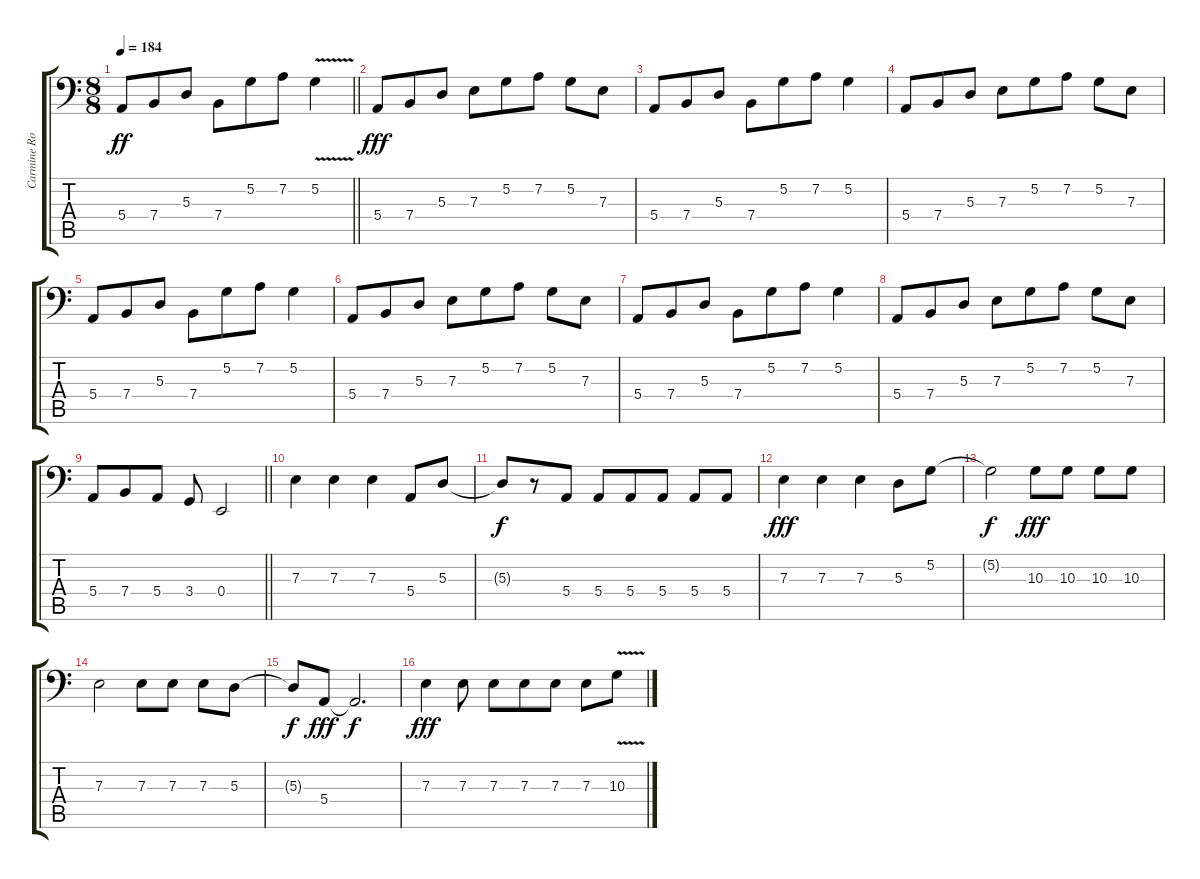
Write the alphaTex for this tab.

\track ("Carmine Rojas Bass" "Carmine Ro") {instrument electricbassfinger}
\staff {score tabs}
\tuning (G2 D2 A1 E1 B0 G0) {hide}
\ts (8 8)
\tempo 184
\clef f4
\barLineRight lightlight
\ks c
5.4.8{dy ff} 7.4.8 5.3.8 7.4.8 5.2.8 7.2.8 5.2{v}.4 |
5.4.8{dy fff} 7.4.8 5.3.8 7.3.8 5.2.8 7.2.8 5.2.8 7.3.8 |
5.4.8 7.4.8 5.3.8 7.4.8 5.2.8 7.2.8 5.2.4 |
5.4.8 7.4.8 5.3.8 7.3.8 5.2.8 7.2.8 5.2.8 7.3.8 |
5.4.8 7.4.8 5.3.8 7.4.8 5.2.8 7.2.8 5.2.4 |
5.4.8 7.4.8 5.3.8 7.3.8 5.2.8 7.2.8 5.2.8 7.3.8 |
5.4.8 7.4.8 5.3.8 7.4.8 5.2.8 7.2.8 5.2.4 |
5.4.8 7.4.8 5.3.8 7.3.8 5.2.8 7.2.8 5.2.8 7.3.8 |
\barLineRight lightlight
5.4.8 7.4.8 5.4.8 3.4.8 0.4.2 |
7.3.4 7.3.4 7.3.4 5.4.8 5.3.8 |
5.3{t}.8{dy f} r.8 5.4.8 5.4.8 5.4.8 5.4.8 5.4.8 5.4.8 |
7.3.4{dy fff} 7.3.4 7.3.4 5.3.8 5.2.8 |
5.2{t}.2{dy f} 10.3.8{dy fff} 10.3.8 10.3.8 10.3.8 |
7.3.2 7.3.8 7.3.8 7.3.8 5.3.8 |
5.3{t}.8{dy f} 5.4.8{dy fff} 5.4{t}.2{d dy f} |
7.3.4{dy fff} 7.3.8 7.3.8 7.3.8 7.3.8 7.3.8 10.3{v}.8
